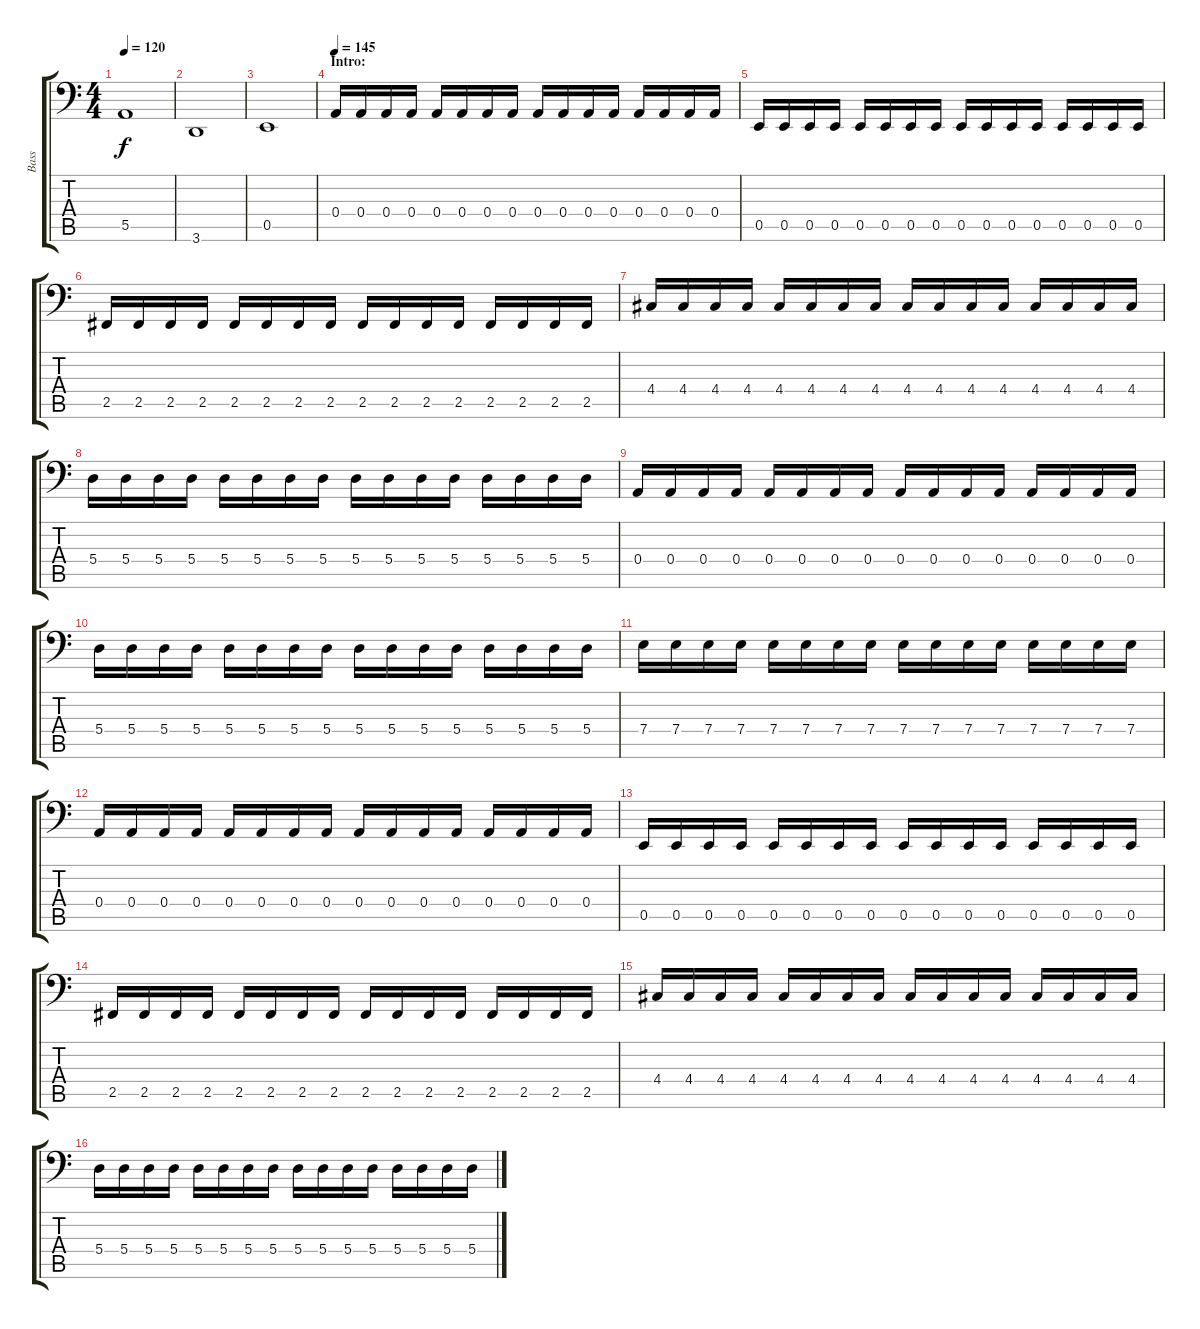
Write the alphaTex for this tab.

\track ("Bass" "Bass") {instrument electricbassfinger}
\staff {score tabs}
\tuning (C3 G2 D2 A1 E1 B0) {hide}
\ts (4 4)
\tempo 120
\clef f4
\ks c
5.5.1{dy f} |
3.6.1 |
0.5.1 |
\section ("" "Intro:")
\tempo 145
0.4.16 0.4.16 0.4.16 0.4.16 0.4.16 0.4.16 0.4.16 0.4.16 0.4.16 0.4.16 0.4.16 0.4.16 0.4.16 0.4.16 0.4.16 0.4.16 |
0.5.16 0.5.16 0.5.16 0.5.16 0.5.16 0.5.16 0.5.16 0.5.16 0.5.16 0.5.16 0.5.16 0.5.16 0.5.16 0.5.16 0.5.16 0.5.16 |
2.5.16 2.5.16 2.5.16 2.5.16 2.5.16 2.5.16 2.5.16 2.5.16 2.5.16 2.5.16 2.5.16 2.5.16 2.5.16 2.5.16 2.5.16 2.5.16 |
4.4.16 4.4.16 4.4.16 4.4.16 4.4.16 4.4.16 4.4.16 4.4.16 4.4.16 4.4.16 4.4.16 4.4.16 4.4.16 4.4.16 4.4.16 4.4.16 |
5.4.16 5.4.16 5.4.16 5.4.16 5.4.16 5.4.16 5.4.16 5.4.16 5.4.16 5.4.16 5.4.16 5.4.16 5.4.16 5.4.16 5.4.16 5.4.16 |
0.4.16 0.4.16 0.4.16 0.4.16 0.4.16 0.4.16 0.4.16 0.4.16 0.4.16 0.4.16 0.4.16 0.4.16 0.4.16 0.4.16 0.4.16 0.4.16 |
5.4.16 5.4.16 5.4.16 5.4.16 5.4.16 5.4.16 5.4.16 5.4.16 5.4.16 5.4.16 5.4.16 5.4.16 5.4.16 5.4.16 5.4.16 5.4.16 |
7.4.16 7.4.16 7.4.16 7.4.16 7.4.16 7.4.16 7.4.16 7.4.16 7.4.16 7.4.16 7.4.16 7.4.16 7.4.16 7.4.16 7.4.16 7.4.16 |
0.4.16 0.4.16 0.4.16 0.4.16 0.4.16 0.4.16 0.4.16 0.4.16 0.4.16 0.4.16 0.4.16 0.4.16 0.4.16 0.4.16 0.4.16 0.4.16 |
0.5.16 0.5.16 0.5.16 0.5.16 0.5.16 0.5.16 0.5.16 0.5.16 0.5.16 0.5.16 0.5.16 0.5.16 0.5.16 0.5.16 0.5.16 0.5.16 |
2.5.16 2.5.16 2.5.16 2.5.16 2.5.16 2.5.16 2.5.16 2.5.16 2.5.16 2.5.16 2.5.16 2.5.16 2.5.16 2.5.16 2.5.16 2.5.16 |
4.4.16 4.4.16 4.4.16 4.4.16 4.4.16 4.4.16 4.4.16 4.4.16 4.4.16 4.4.16 4.4.16 4.4.16 4.4.16 4.4.16 4.4.16 4.4.16 |
5.4.16 5.4.16 5.4.16 5.4.16 5.4.16 5.4.16 5.4.16 5.4.16 5.4.16 5.4.16 5.4.16 5.4.16 5.4.16 5.4.16 5.4.16 5.4.16
